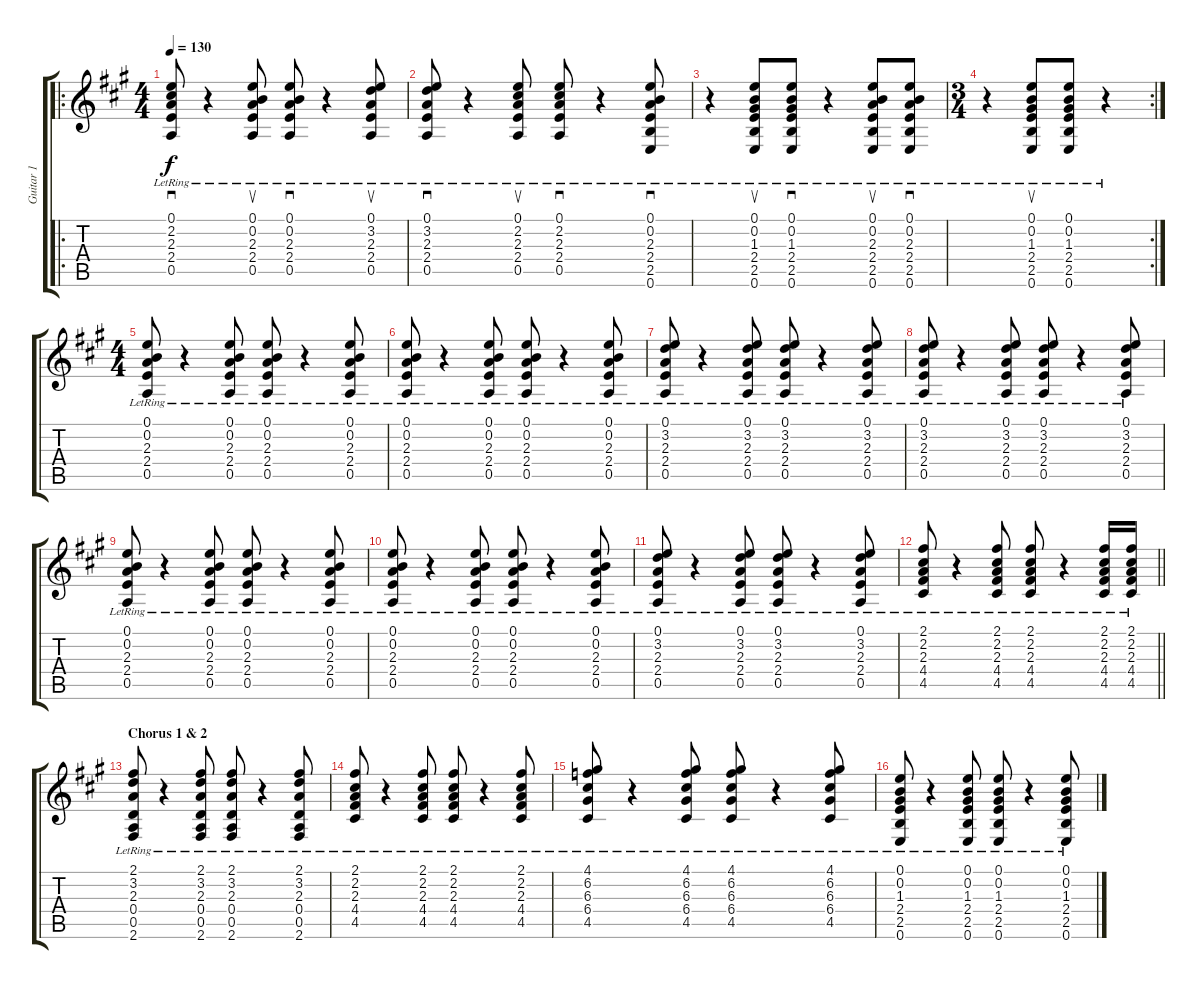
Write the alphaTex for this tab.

\track ("Guitar 1" "Guitar 1") {instrument electricguitarclean}
\staff {score tabs}
\tuning (E4 B3 G3 D3 A2 E2) {hide}
\ro
\ts (4 4)
\tempo 130
\clef g2
\ks a
(0.1{lr} 2.2{lr} 2.3{lr} 2.4{lr} 0.5{lr}).8{sd dy f instrument electricguitarclean} r.4 (0.1{lr} 0.2{lr} 2.3{lr} 2.4{lr} 0.5{lr}).8{su} (0.1{lr} 0.2{lr} 2.3{lr} 2.4{lr} 0.5{lr}).8{sd} r.4 (0.1{lr} 3.2{lr} 2.3{lr} 2.4{lr} 0.5{lr}).8{su} |
(0.1{lr} 3.2{lr} 2.3{lr} 2.4{lr} 0.5{lr}).8{sd} r.4 (0.1{lr} 2.2{lr} 2.3{lr} 2.4{lr} 0.5{lr}).8{su} (0.1{lr} 2.2{lr} 2.3{lr} 2.4{lr} 0.5{lr}).8{sd} r.4 (0.1{lr} 0.2{lr} 2.3{lr} 2.4{lr} 2.5{lr} 0.6{lr}).8{sd} |
r.4 (0.1{lr} 0.2{lr} 1.3{lr} 2.4{lr} 2.5{lr} 0.6{lr}).8{su} (0.1{lr} 0.2{lr} 1.3{lr} 2.4{lr} 2.5{lr} 0.6{lr}).8{sd} r.4 (0.1{lr} 0.2{lr} 2.3{lr} 2.4{lr} 2.5{lr} 0.6{lr}).8{su} (0.1{lr} 0.2{lr} 2.3{lr} 2.4{lr} 2.5{lr} 0.6{lr}).8{sd} |
\rc 2
\ts (3 4)
r.4 (0.1{lr} 0.2{lr} 1.3{lr} 2.4{lr} 2.5{lr} 0.6{lr}).8{su} (0.1{lr} 0.2{lr} 1.3{lr} 2.4{lr} 2.5{lr} 0.6{lr}).8 r.4 |
\ts (4 4)
(0.1{lr} 0.2{lr} 2.3{lr} 2.4{lr} 0.5{lr}).8 r.4 (0.1{lr} 0.2{lr} 2.3{lr} 2.4{lr} 0.5{lr}).8 (0.1{lr} 0.2{lr} 2.3{lr} 2.4{lr} 0.5{lr}).8 r.4 (0.1{lr} 0.2{lr} 2.3{lr} 2.4{lr} 0.5{lr}).8 |
(0.1{lr} 0.2{lr} 2.3{lr} 2.4{lr} 0.5{lr}).8 r.4 (0.1{lr} 0.2{lr} 2.3{lr} 2.4{lr} 0.5{lr}).8 (0.1{lr} 0.2{lr} 2.3{lr} 2.4{lr} 0.5{lr}).8 r.4 (0.1{lr} 0.2{lr} 2.3{lr} 2.4{lr} 0.5{lr}).8 |
(0.1{lr} 3.2{lr} 2.3{lr} 2.4{lr} 0.5{lr}).8 r.4 (0.1{lr} 3.2{lr} 2.3{lr} 2.4{lr} 0.5{lr}).8 (0.1{lr} 3.2{lr} 2.3{lr} 2.4{lr} 0.5{lr}).8 r.4 (0.1{lr} 3.2{lr} 2.3{lr} 2.4{lr} 0.5{lr}).8 |
(0.1{lr} 3.2{lr} 2.3{lr} 2.4{lr} 0.5{lr}).8 r.4 (0.1{lr} 3.2{lr} 2.3{lr} 2.4{lr} 0.5{lr}).8 (0.1{lr} 3.2{lr} 2.3{lr} 2.4{lr} 0.5{lr}).8 r.4 (0.1{lr} 3.2{lr} 2.3{lr} 2.4{lr} 0.5{lr}).8 |
(0.1{lr} 0.2{lr} 2.3{lr} 2.4{lr} 0.5{lr}).8 r.4 (0.1{lr} 0.2{lr} 2.3{lr} 2.4{lr} 0.5{lr}).8 (0.1{lr} 0.2{lr} 2.3{lr} 2.4{lr} 0.5{lr}).8 r.4 (0.1{lr} 0.2{lr} 2.3{lr} 2.4{lr} 0.5{lr}).8 |
(0.1{lr} 0.2{lr} 2.3{lr} 2.4{lr} 0.5{lr}).8 r.4 (0.1{lr} 0.2{lr} 2.3{lr} 2.4{lr} 0.5{lr}).8 (0.1{lr} 0.2{lr} 2.3{lr} 2.4{lr} 0.5{lr}).8 r.4 (0.1{lr} 0.2{lr} 2.3{lr} 2.4{lr} 0.5{lr}).8 |
(0.1{lr} 3.2{lr} 2.3{lr} 2.4{lr} 0.5{lr}).8 r.4 (0.1{lr} 3.2{lr} 2.3{lr} 2.4{lr} 0.5{lr}).8 (0.1{lr} 3.2{lr} 2.3{lr} 2.4{lr} 0.5{lr}).8 r.4 (0.1{lr} 3.2{lr} 2.3{lr} 2.4{lr} 0.5{lr}).8 |
\barLineRight lightlight
(2.1{lr} 2.2{lr} 2.3{lr} 4.4{lr} 4.5{lr}).8 r.4 (2.1{lr} 2.2{lr} 2.3{lr} 4.4{lr} 4.5{lr}).8 (2.1{lr} 2.2{lr} 2.3{lr} 4.4{lr} 4.5{lr}).8 r.4 (2.1{lr} 2.2{lr} 2.3{lr} 4.4{lr} 4.5{lr}).16 (2.1{lr} 2.2{lr} 2.3{lr} 4.4{lr} 4.5{lr}).16 |
\section ("" "Chorus 1 & 2")
(2.1{lr} 3.2{lr} 2.3{lr} 0.4{lr} 0.5{lr} 2.6{lr}).8 r.4 (2.1{lr} 3.2{lr} 2.3{lr} 0.4{lr} 0.5{lr} 2.6{lr}).8 (2.1{lr} 3.2{lr} 2.3{lr} 0.4{lr} 0.5{lr} 2.6{lr}).8 r.4 (2.1{lr} 3.2{lr} 2.3{lr} 0.4{lr} 0.5{lr} 2.6{lr}).8 |
(2.1{lr} 2.2{lr} 2.3{lr} 4.4{lr} 4.5{lr}).8 r.4 (2.1{lr} 2.2{lr} 2.3{lr} 4.4{lr} 4.5{lr}).8 (2.1{lr} 2.2{lr} 2.3{lr} 4.4{lr} 4.5{lr}).8 r.4 (2.1{lr} 2.2{lr} 2.3{lr} 4.4{lr} 4.5{lr}).8 |
(4.1{lr} 6.2{lr} 6.3{lr} 6.4{lr} 4.5{lr}).8 r.4 (4.1{lr} 6.2{lr} 6.3{lr} 6.4{lr} 4.5{lr}).8 (4.1{lr} 6.2{lr} 6.3{lr} 6.4{lr} 4.5{lr}).8 r.4 (4.1{lr} 6.2{lr} 6.3{lr} 6.4{lr} 4.5{lr}).8 |
(0.1{lr} 0.2{lr} 1.3{lr} 2.4{lr} 2.5{lr} 0.6{lr}).8 r.4 (0.1{lr} 0.2{lr} 1.3{lr} 2.4{lr} 2.5{lr} 0.6{lr}).8 (0.1{lr} 0.2{lr} 1.3{lr} 2.4{lr} 2.5{lr} 0.6{lr}).8 r.4 (0.1{lr} 0.2{lr} 1.3{lr} 2.4{lr} 2.5{lr} 0.6{lr}).8
